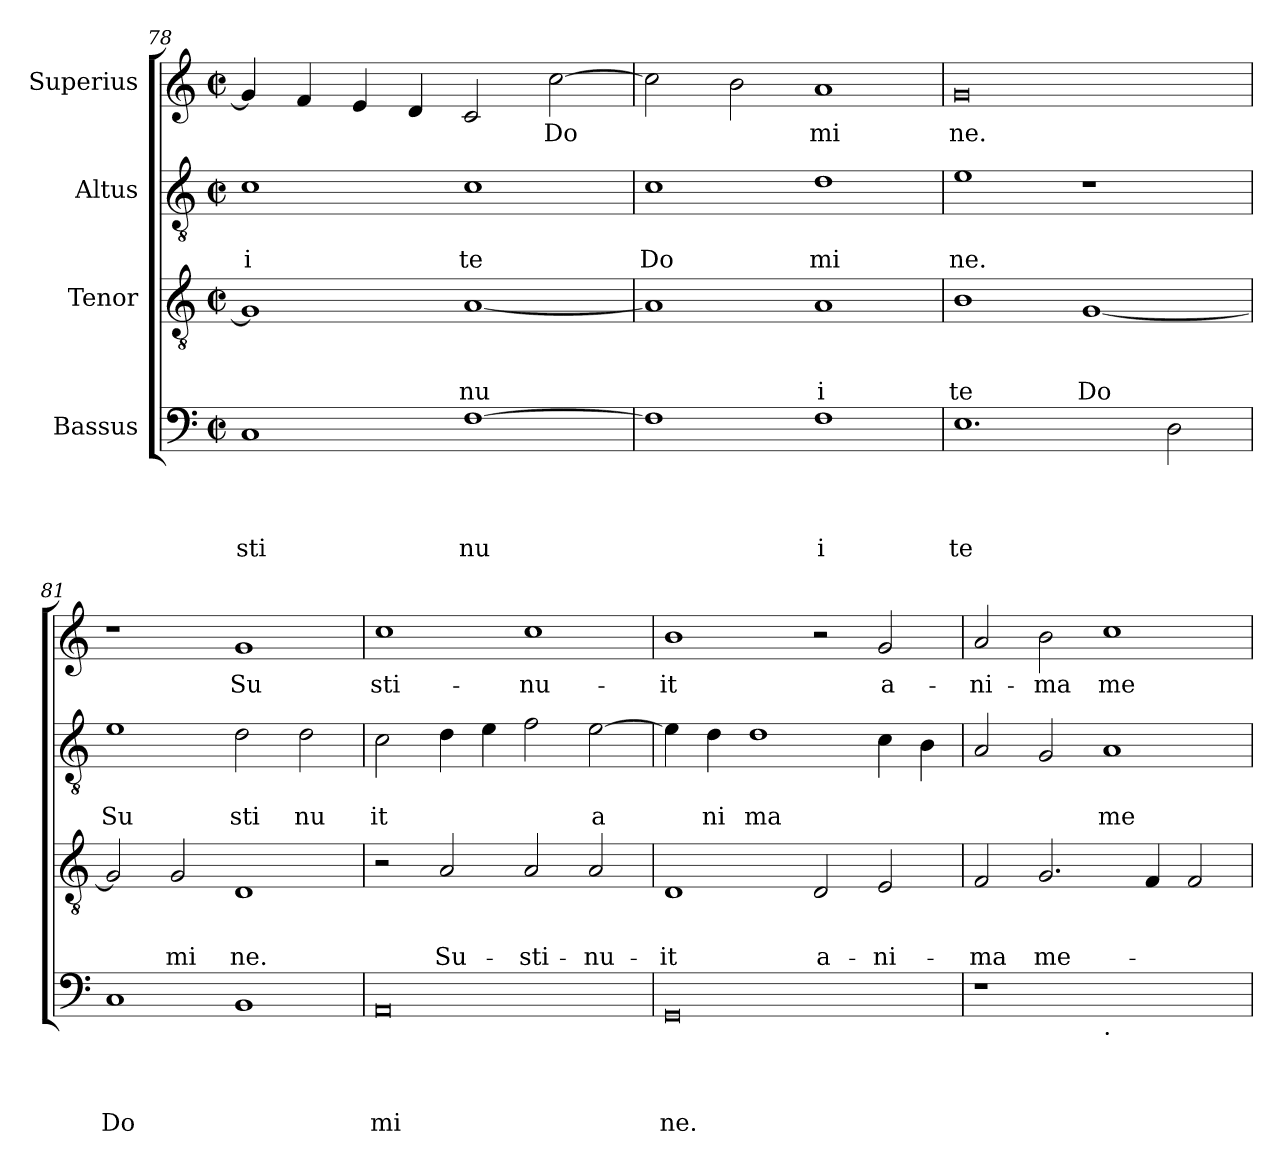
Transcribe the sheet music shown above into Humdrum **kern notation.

**kern	**text	**text	**text	**text	**kern	**text	**text	**text	**kern	**text	**text	**kern	**text
*part4	*part4	*part4	*part4	*part4	*part3	*part3	*part3	*part3	*part2	*part2	*part2	*part1	*part1
*staff4	*staff4	*staff4	*staff4	*staff4	*staff3	*staff3	*staff3	*staff3	*staff2	*staff2	*staff2	*staff1	*staff1
*I"Bassus	*	*	*	*	*I"Tenor	*	*	*	*I"Altus	*	*	*I"Superius	*
*clefF4	*	*	*	*	*clefGv2	*	*	*	*clefGv2	*	*	*clefG2	*
*k[]	*	*	*	*	*k[]	*	*	*	*k[]	*	*	*k[]	*
*C:	*	*	*	*	*C:	*	*	*	*C:	*	*	*C:	*
*M2/2	*	*	*	*	*M2/2	*	*	*	*M2/2	*	*	*M2/2	*
*met(c|)	*	*	*	*	*met(c|)	*	*	*	*met(c|)	*	*	*met(c|)	*
=78	=78	=78	=78	=78	=78	=78	=78	=78	=78	=78	=78	=78	=78
!	!	!	!	!LO:LY:b	!	!	!	!	!	!	!LO:LY:b	!	!
1C	.	.	.	sti	1G]	.	.	.	1c	.	i	4g/]	.
.	.	.	.	.	.	.	.	.	.	.	.	4f/	.
.	.	.	.	.	.	.	.	.	.	.	.	4e/	.
.	.	.	.	.	.	.	.	.	.	.	.	4d/	.
!	!	!	!	!LO:LY:b	!	!	!	!LO:LY:b	!	!	!LO:LY:b	!	!
[>1F	.	.	.	nu	[<1A	.	.	nu	1c	.	te	2c/	.
!	!	!	!	!	!	!	!	!	!	!	!	!	!LO:LY:b
.	.	.	.	.	.	.	.	.	.	.	.	[>2cc\	Do
=79	=79	=79	=79	=79	=79	=79	=79	=79	=79	=79	=79	=79	=79
!	!	!	!	!	!	!	!	!	!	!	!LO:LY:b	!	!
1F]	.	.	.	.	1A]	.	.	.	1c	.	Do	2cc\]	.
.	.	.	.	.	.	.	.	.	.	.	.	2b\	.
!	!	!	!	!LO:LY:b	!	!	!	!LO:LY:b	!	!	!LO:LY:b	!	!LO:LY:b
1F	.	.	.	i	1A	.	.	i	1d	.	mi	1a	mi
=80	=80	=80	=80	=80	=80	=80	=80	=80	=80	=80	=80	=80	=80
!	!	!	!	!LO:LY:b	!	!	!	!LO:LY:b	!	!	!LO:LY:b	!	!LO:LY:b
1.E	.	.	.	te	1B	.	.	te	1e	.	ne.	0g	ne.
!	!	!	!	!	!	!	!	!LO:LY:b	!	!	!	!	!
.	.	.	.	.	[<1G	.	.	Do	1r	.	.	.	.
2D\	.	.	.	.	.	.	.	.	.	.	.	.	.
=81	=81	=81	=81	=81	=81	=81	=81	=81	=81	=81	=81	=81	=81
!	!	!	!	!LO:LY:b	!	!	!	!	!	!	!LO:LY:b	!	!
1C	.	.	.	Do	2G/]	.	.	.	1e	.	Su	1r	.
!	!	!	!	!	!	!	!	!LO:LY:b	!	!	!	!	!
.	.	.	.	.	2G/	.	.	mi	.	.	.	.	.
!	!	!	!	!	!	!	!	!LO:LY:b	!	!	!LO:LY:b	!	!LO:LY:b
1BB	.	.	.	.	1D	.	.	ne.	2d\	.	sti	1g	Su
!	!	!	!	!	!	!	!	!	!	!	!LO:LY:b	!	!
.	.	.	.	.	.	.	.	.	2d\	.	nu	.	.
!!LO:LB:g=z
=82	=82	=82	=82	=82	=82	=82	=82	=82	=82	=82	=82	=82	=82
!	!	!	!	!LO:LY:b	!	!	!	!	!	!	!LO:LY:b	!	!LO:LY:b
0AA	.	.	.	mi	2r	.	.	.	2c\	.	it	1cc	sti-
!	!	!	!	!	!	!	!	!LO:LY:b	!	!	!	!	!
.	.	.	.	.	2A/	.	.	Su-	4d\	.	.	.	.
.	.	.	.	.	.	.	.	.	4e\	.	.	.	.
!	!	!	!	!	!	!	!	!LO:LY:b	!	!	!	!	!LO:LY:b
.	.	.	.	.	2A/	.	.	-sti-	2f\	.	.	1cc	-nu-
!	!	!	!	!	!	!	!	!LO:LY:b	!	!	!LO:LY:b	!	!
.	.	.	.	.	2A/	.	.	-nu-	[>2e\	.	a	.	.
=83	=83	=83	=83	=83	=83	=83	=83	=83	=83	=83	=83	=83	=83
!	!	!	!	!LO:LY:b	!	!	!	!LO:LY:b	!	!	!	!	!LO:LY:b
0GG	.	.	.	ne.	1D	.	.	-it	4e\]	.	.	1b	-it
!	!	!	!	!	!	!	!	!	!	!	!LO:LY:b	!	!
.	.	.	.	.	.	.	.	.	4d\	.	ni	.	.
!	!	!	!	!	!	!	!	!	!	!	!LO:LY:b	!	!
.	.	.	.	.	.	.	.	.	1d	.	ma	.	.
!	!	!	!	!	!	!	!	!LO:LY:b	!	!	!	!	!
.	.	.	.	.	2D/	.	.	a-	.	.	.	2r	.
!	!	!	!	!	!	!	!	!LO:LY:b	!	!	!	!	!LO:LY:b
.	.	.	.	.	2E/	.	.	-ni-	4c\	.	.	2g/	a-
.	.	.	.	.	.	.	.	.	4B\	.	.	.	.
=84	=84	=84	=84	=84	=84	=84	=84	=84	=84	=84	=84	=84	=84
!	!	!	!	!	!	!	!	!LO:LY:b	!	!	!	!	!LO:LY:b
1r	.	.	.	.	2F/	.	.	-ma	2A/	.	.	2a/	-ni-
!	!	!	!	!	!	!	!	!LO:LY:b	!	!	!	!	!LO:LY:b
.	.	.	.	.	2.G/	.	.	me-	2G/	.	.	2b\	-ma
!LO:TX:b:t=.	!	!	!	!	!	!	!	!	!	!	!	!	!
!	!	!	!	!	!	!	!	!	!	!	!LO:LY:b	!	!LO:LY:b
1ryy	.	.	.	.	.	.	.	.	1A	.	me	1cc	me-
.	.	.	.	.	4F/	.	.	.	.	.	.	.	.
.	.	.	.	.	2F/	.	.	.	.	.	.	.	.
=	=	=	=	=	=	=	=	=	=	=	=	=	=
*-	*-	*-	*-	*-	*-	*-	*-	*-	*-	*-	*-	*-	*-
